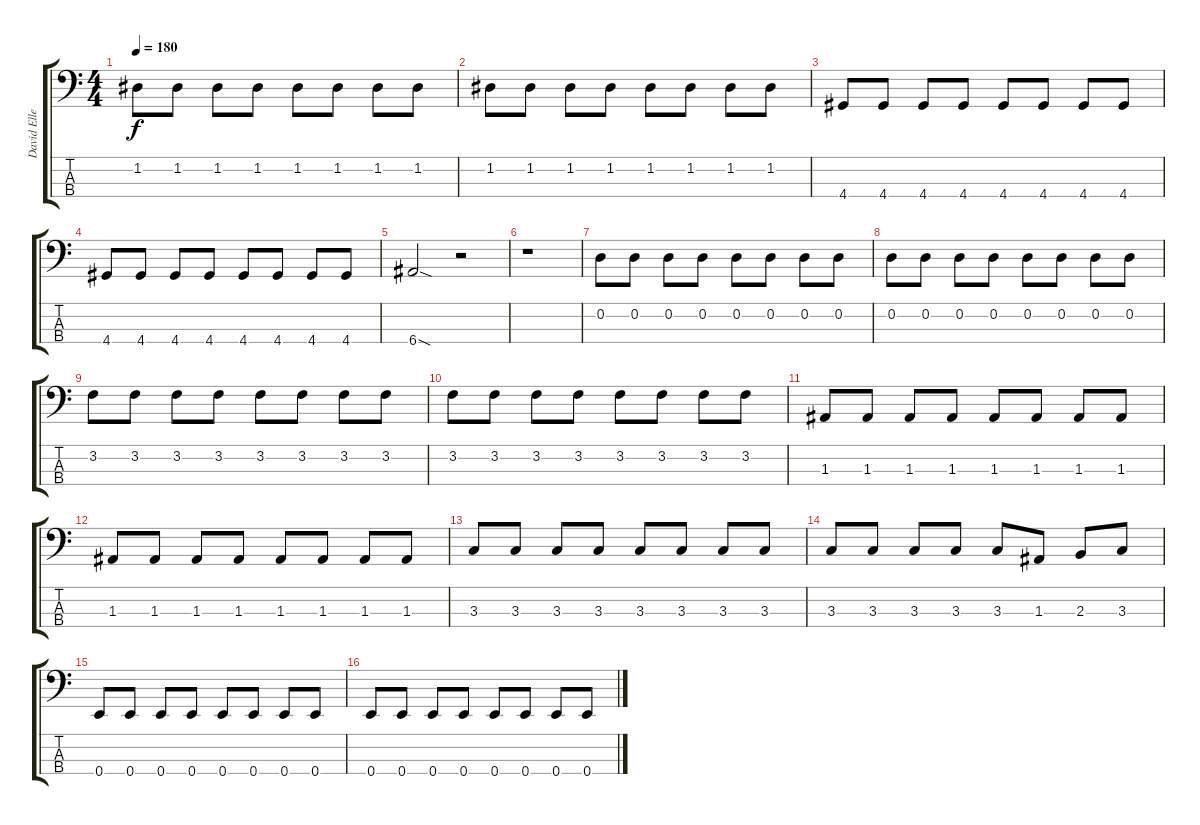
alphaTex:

\track ("David Ellefson" "David Elle") {instrument electricbasspick}
\staff {score tabs}
\tuning (G2 D2 A1 E1) {hide}
\ts (4 4)
\tempo 180
\clef f4
\ks c
1.2.8{dy f} 1.2.8 1.2.8 1.2.8 1.2.8 1.2.8 1.2.8 1.2.8 |
1.2.8 1.2.8 1.2.8 1.2.8 1.2.8 1.2.8 1.2.8 1.2.8 |
4.4.8 4.4.8 4.4.8 4.4.8 4.4.8 4.4.8 4.4.8 4.4.8 |
4.4.8 4.4.8 4.4.8 4.4.8 4.4.8 4.4.8 4.4.8 4.4.8 |
6.4{sod}.2 r.2 |
r.1 |
0.2.8 0.2.8 0.2.8 0.2.8 0.2.8 0.2.8 0.2.8 0.2.8 |
0.2.8 0.2.8 0.2.8 0.2.8 0.2.8 0.2.8 0.2.8 0.2.8 |
3.2.8 3.2.8 3.2.8 3.2.8 3.2.8 3.2.8 3.2.8 3.2.8 |
3.2.8 3.2.8 3.2.8 3.2.8 3.2.8 3.2.8 3.2.8 3.2.8 |
1.3.8 1.3.8 1.3.8 1.3.8 1.3.8 1.3.8 1.3.8 1.3.8 |
1.3.8 1.3.8 1.3.8 1.3.8 1.3.8 1.3.8 1.3.8 1.3.8 |
3.3.8 3.3.8 3.3.8 3.3.8 3.3.8 3.3.8 3.3.8 3.3.8 |
3.3.8 3.3.8 3.3.8 3.3.8 3.3.8 1.3.8 2.3.8 3.3.8 |
0.4.8 0.4.8 0.4.8 0.4.8 0.4.8 0.4.8 0.4.8 0.4.8 |
0.4.8 0.4.8 0.4.8 0.4.8 0.4.8 0.4.8 0.4.8 0.4.8
